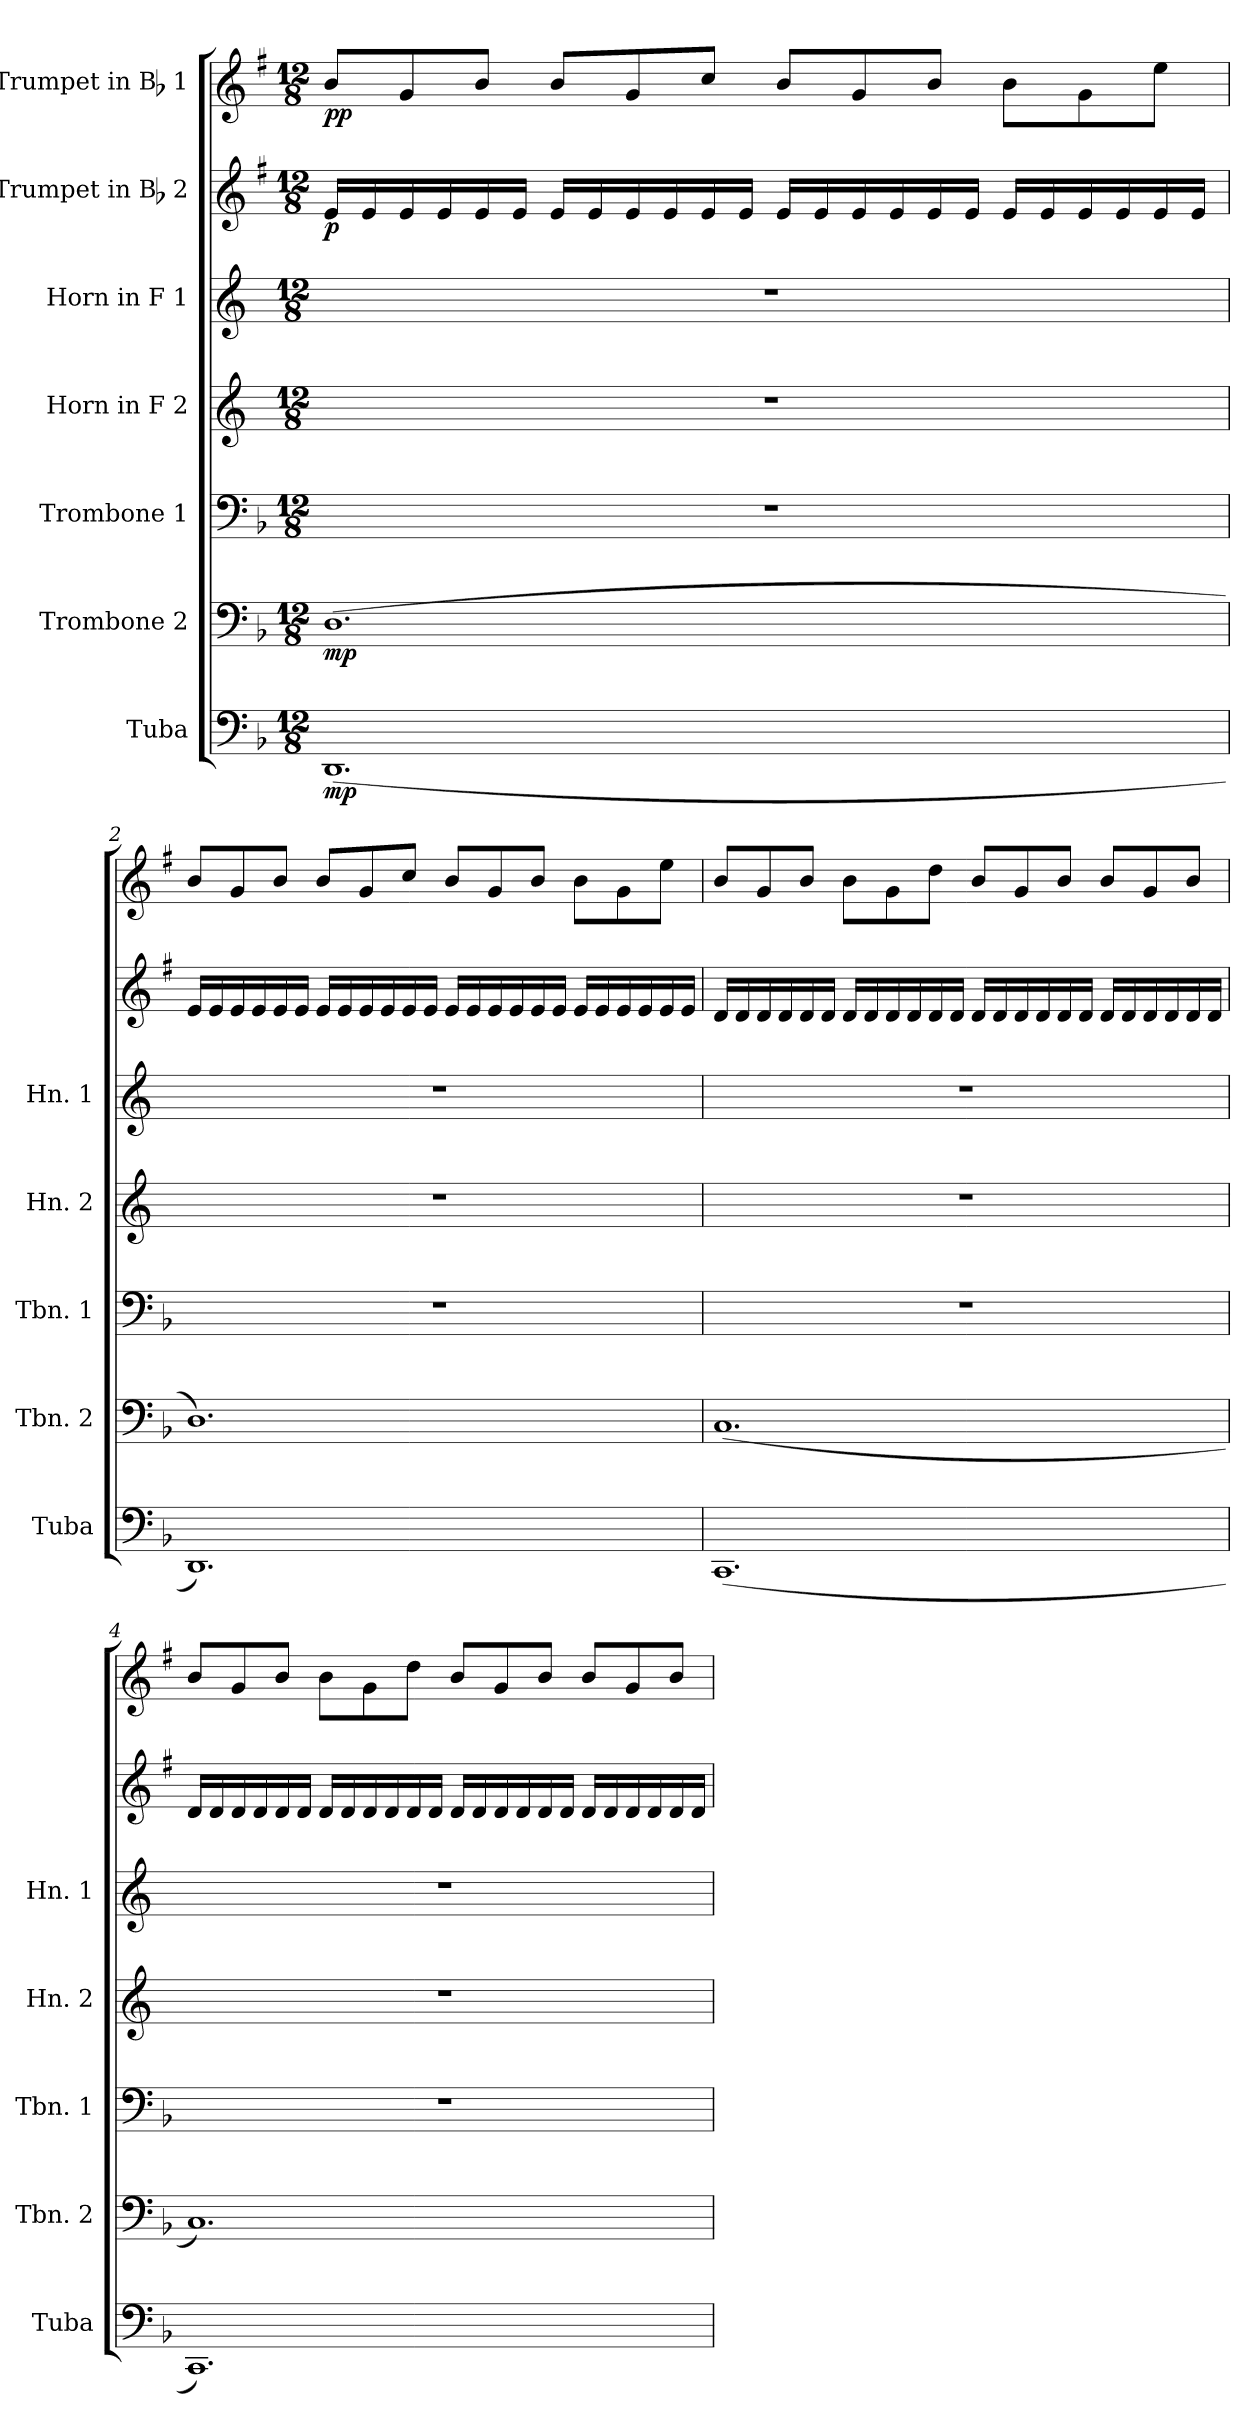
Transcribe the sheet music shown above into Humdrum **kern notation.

**kern	**dynam	**kern	**dynam	**kern	**kern	**kern	**kern	**dynam	**kern	**dynam
*part7	*part7	*part6	*part6	*part5	*part4	*part3	*part2	*part2	*part1	*part1
*staff7	*staff7	*staff6	*staff6	*staff5	*staff4	*staff3	*staff2	*staff2	*staff1	*staff1
*I"Tuba	*	*I"Trombone 2	*	*I"Trombone 1	*I"Horn in F 2	*I"Horn in F 1	*I"Trumpet in Bb 2	*	*I"Trumpet in Bb 1	*
*I'Tuba	*	*I'Tbn. 2	*	*I'Tbn. 1	*I'Hn. 2	*I'Hn. 1	*	*	*	*
*clefF4	*	*clefF4	*	*clefF4	*clefG2	*clefG2	*clefG2	*	*clefG2	*
*	*	*	*	*	*ITrd4c7	*ITrd4c7	*ITrd1c2	*	*ITrd1c2	*
*k[b-]	*	*k[b-]	*	*k[b-]	*k[b-]	*k[b-]	*k[b-]	*	*k[b-]	*
*F:	*	*F:	*	*F:	*	*	*F:	*	*F:	*
*M12/8	*	*M12/8	*	*M12/8	*M12/8	*M12/8	*M12/8	*	*M12/8	*
=1	=1	=1	=1	=1	=1	=1	=1	=1	=1	=1
!	!LO:DY:b	!	!LO:DY:b	!	!	!	!	!LO:DY:b	!	!LO:DY:b
(1.DD	mp	(>1.D	mp	1.r	1.r	1.r	16d/LL	p	8a/L	pp
.	.	.	.	.	.	.	16d/	.	.	.
.	.	.	.	.	.	.	16d/	.	8f/	.
.	.	.	.	.	.	.	16d/	.	.	.
.	.	.	.	.	.	.	16d/	.	8a/J	.
.	.	.	.	.	.	.	16d/JJ	.	.	.
.	.	.	.	.	.	.	16d/LL	.	8a/L	.
.	.	.	.	.	.	.	16d/	.	.	.
.	.	.	.	.	.	.	16d/	.	8f/	.
.	.	.	.	.	.	.	16d/	.	.	.
.	.	.	.	.	.	.	16d/	.	8b-/J	.
.	.	.	.	.	.	.	16d/JJ	.	.	.
.	.	.	.	.	.	.	16d/LL	.	8a/L	.
.	.	.	.	.	.	.	16d/	.	.	.
.	.	.	.	.	.	.	16d/	.	8f/	.
.	.	.	.	.	.	.	16d/	.	.	.
.	.	.	.	.	.	.	16d/	.	8a/J	.
.	.	.	.	.	.	.	16d/JJ	.	.	.
.	.	.	.	.	.	.	16d/LL	.	8a\L	.
.	.	.	.	.	.	.	16d/	.	.	.
.	.	.	.	.	.	.	16d/	.	8f\	.
.	.	.	.	.	.	.	16d/	.	.	.
.	.	.	.	.	.	.	16d/	.	8dd\J	.
.	.	.	.	.	.	.	16d/JJ	.	.	.
=2	=2	=2	=2	=2	=2	=2	=2	=2	=2	=2
1.DD)	.	1.D)	.	1.r	1.r	1.r	16d/LL	.	8a/L	.
.	.	.	.	.	.	.	16d/	.	.	.
.	.	.	.	.	.	.	16d/	.	8f/	.
.	.	.	.	.	.	.	16d/	.	.	.
.	.	.	.	.	.	.	16d/	.	8a/J	.
.	.	.	.	.	.	.	16d/JJ	.	.	.
.	.	.	.	.	.	.	16d/LL	.	8a/L	.
.	.	.	.	.	.	.	16d/	.	.	.
.	.	.	.	.	.	.	16d/	.	8f/	.
.	.	.	.	.	.	.	16d/	.	.	.
.	.	.	.	.	.	.	16d/	.	8b-/J	.
.	.	.	.	.	.	.	16d/JJ	.	.	.
.	.	.	.	.	.	.	16d/LL	.	8a/L	.
.	.	.	.	.	.	.	16d/	.	.	.
.	.	.	.	.	.	.	16d/	.	8f/	.
.	.	.	.	.	.	.	16d/	.	.	.
.	.	.	.	.	.	.	16d/	.	8a/J	.
.	.	.	.	.	.	.	16d/JJ	.	.	.
.	.	.	.	.	.	.	16d/LL	.	8a\L	.
.	.	.	.	.	.	.	16d/	.	.	.
.	.	.	.	.	.	.	16d/	.	8f\	.
.	.	.	.	.	.	.	16d/	.	.	.
.	.	.	.	.	.	.	16d/	.	8dd\J	.
.	.	.	.	.	.	.	16d/JJ	.	.	.
!!LO:PB:g=z
=3	=3	=3	=3	=3	=3	=3	=3	=3	=3	=3
(1.CC	.	(1.C	.	1.r	1.r	1.r	16c/LL	.	8a/L	.
.	.	.	.	.	.	.	16c/	.	.	.
.	.	.	.	.	.	.	16c/	.	8f/	.
.	.	.	.	.	.	.	16c/	.	.	.
.	.	.	.	.	.	.	16c/	.	8a/J	.
.	.	.	.	.	.	.	16c/JJ	.	.	.
.	.	.	.	.	.	.	16c/LL	.	8a\L	.
.	.	.	.	.	.	.	16c/	.	.	.
.	.	.	.	.	.	.	16c/	.	8f\	.
.	.	.	.	.	.	.	16c/	.	.	.
.	.	.	.	.	.	.	16c/	.	8cc\J	.
.	.	.	.	.	.	.	16c/JJ	.	.	.
.	.	.	.	.	.	.	16c/LL	.	8a/L	.
.	.	.	.	.	.	.	16c/	.	.	.
.	.	.	.	.	.	.	16c/	.	8f/	.
.	.	.	.	.	.	.	16c/	.	.	.
.	.	.	.	.	.	.	16c/	.	8a/J	.
.	.	.	.	.	.	.	16c/JJ	.	.	.
.	.	.	.	.	.	.	16c/LL	.	8a/L	.
.	.	.	.	.	.	.	16c/	.	.	.
.	.	.	.	.	.	.	16c/	.	8f/	.
.	.	.	.	.	.	.	16c/	.	.	.
.	.	.	.	.	.	.	16c/	.	8a/J	.
.	.	.	.	.	.	.	16c/JJ	.	.	.
=4	=4	=4	=4	=4	=4	=4	=4	=4	=4	=4
1.CC)	.	1.C)	.	1.r	1.r	1.r	16c/LL	.	8a/L	.
.	.	.	.	.	.	.	16c/	.	.	.
.	.	.	.	.	.	.	16c/	.	8f/	.
.	.	.	.	.	.	.	16c/	.	.	.
.	.	.	.	.	.	.	16c/	.	8a/J	.
.	.	.	.	.	.	.	16c/JJ	.	.	.
.	.	.	.	.	.	.	16c/LL	.	8a\L	.
.	.	.	.	.	.	.	16c/	.	.	.
.	.	.	.	.	.	.	16c/	.	8f\	.
.	.	.	.	.	.	.	16c/	.	.	.
.	.	.	.	.	.	.	16c/	.	8cc\J	.
.	.	.	.	.	.	.	16c/JJ	.	.	.
.	.	.	.	.	.	.	16c/LL	.	8a/L	.
.	.	.	.	.	.	.	16c/	.	.	.
.	.	.	.	.	.	.	16c/	.	8f/	.
.	.	.	.	.	.	.	16c/	.	.	.
.	.	.	.	.	.	.	16c/	.	8a/J	.
.	.	.	.	.	.	.	16c/JJ	.	.	.
.	.	.	.	.	.	.	16c/LL	.	8a/L	.
.	.	.	.	.	.	.	16c/	.	.	.
.	.	.	.	.	.	.	16c/	.	8f/	.
.	.	.	.	.	.	.	16c/	.	.	.
.	.	.	.	.	.	.	16c/	.	8a/J	.
.	.	.	.	.	.	.	16c/JJ	.	.	.
=	=	=	=	=	=	=	=	=	=	=
*-	*-	*-	*-	*-	*-	*-	*-	*-	*-	*-
